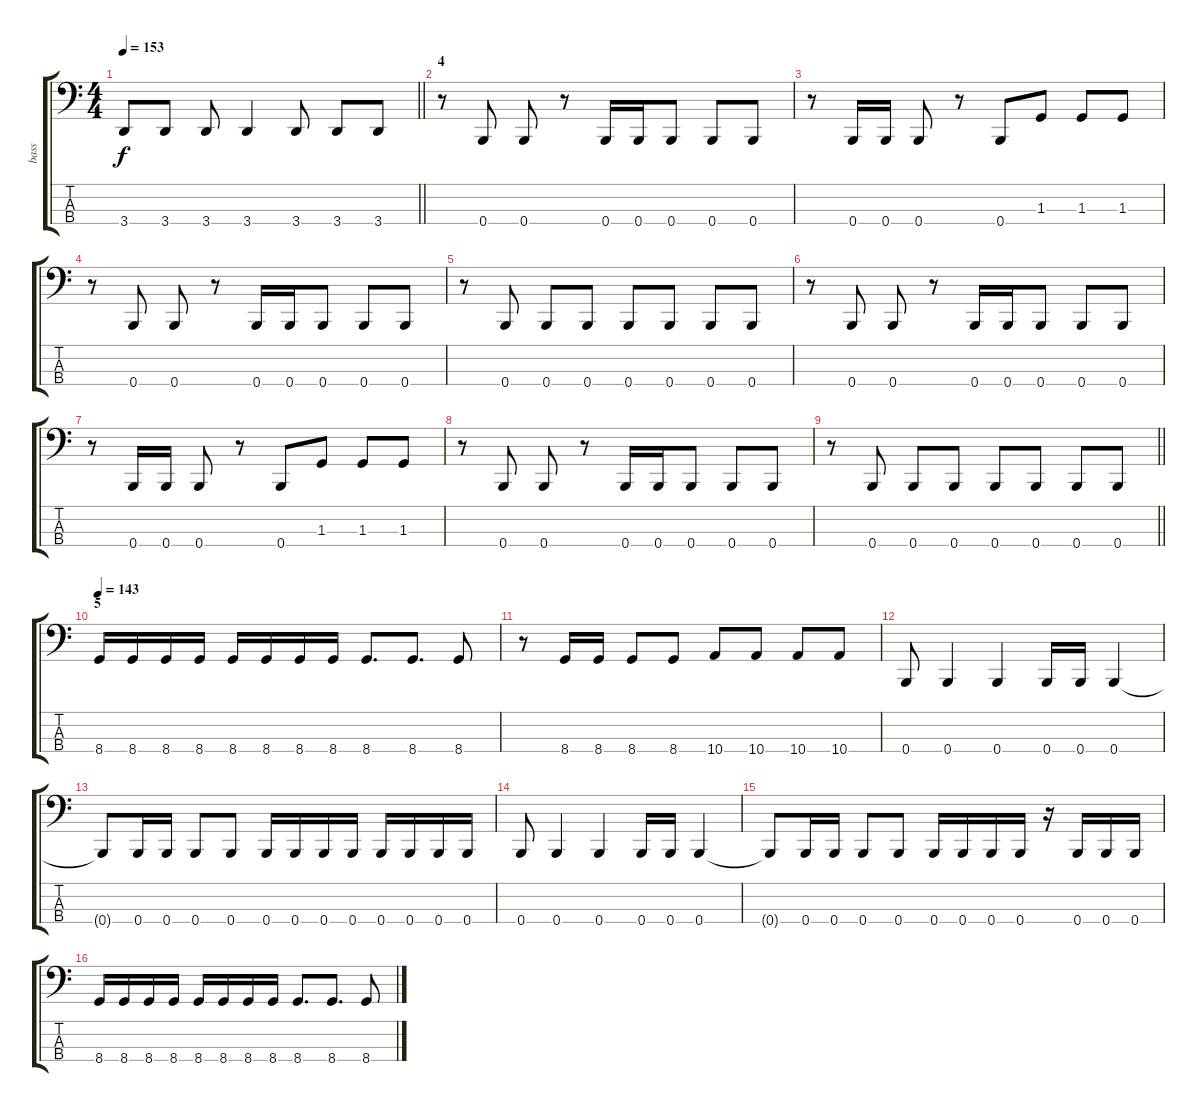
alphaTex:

\track ("bass" "bass") {instrument electricbasspick}
\staff {score tabs}
\tuning (E2 B1 Gb1 B0) {hide}
\ts (4 4)
\tempo 153
\clef f4
\barLineRight lightlight
\ks c
3.4.8{dy f} 3.4.8 3.4.8 3.4.4 3.4.8 3.4.8 3.4.8 |
\section ("" "4")
r.8 0.4.8 0.4.8 r.8 0.4.16 0.4.16 0.4.8 0.4.8 0.4.8 |
r.8 0.4.16 0.4.16 0.4.8 r.8 0.4.8 1.3.8 1.3.8 1.3.8 |
r.8 0.4.8 0.4.8 r.8 0.4.16 0.4.16 0.4.8 0.4.8 0.4.8 |
r.8 0.4.8 0.4.8 0.4.8 0.4.8 0.4.8 0.4.8 0.4.8 |
r.8 0.4.8 0.4.8 r.8 0.4.16 0.4.16 0.4.8 0.4.8 0.4.8 |
r.8 0.4.16 0.4.16 0.4.8 r.8 0.4.8 1.3.8 1.3.8 1.3.8 |
r.8 0.4.8 0.4.8 r.8 0.4.16 0.4.16 0.4.8 0.4.8 0.4.8 |
\barLineRight lightlight
r.8 0.4.8 0.4.8 0.4.8 0.4.8 0.4.8 0.4.8 0.4.8 |
\section ("" "5")
\tempo 143
8.4.16 8.4.16 8.4.16 8.4.16 8.4.16 8.4.16 8.4.16 8.4.16 8.4.8{d} 8.4.8{d} 8.4.8 |
r.8 8.4.16 8.4.16 8.4.8 8.4.8 10.4.8 10.4.8 10.4.8 10.4.8 |
0.4.8 0.4.4 0.4.4 0.4.16 0.4.16 0.4.4 |
0.4{t}.8 0.4.16 0.4.16 0.4.8 0.4.8 0.4.16 0.4.16 0.4.16 0.4.16 0.4.16 0.4.16 0.4.16 0.4.16 |
0.4.8 0.4.4 0.4.4 0.4.16 0.4.16 0.4.4 |
0.4{t}.8 0.4.16 0.4.16 0.4.8 0.4.8 0.4.16 0.4.16 0.4.16 0.4.16 r.16 0.4.16 0.4.16 0.4.16 |
8.4.16 8.4.16 8.4.16 8.4.16 8.4.16 8.4.16 8.4.16 8.4.16 8.4.8{d} 8.4.8{d} 8.4.8
